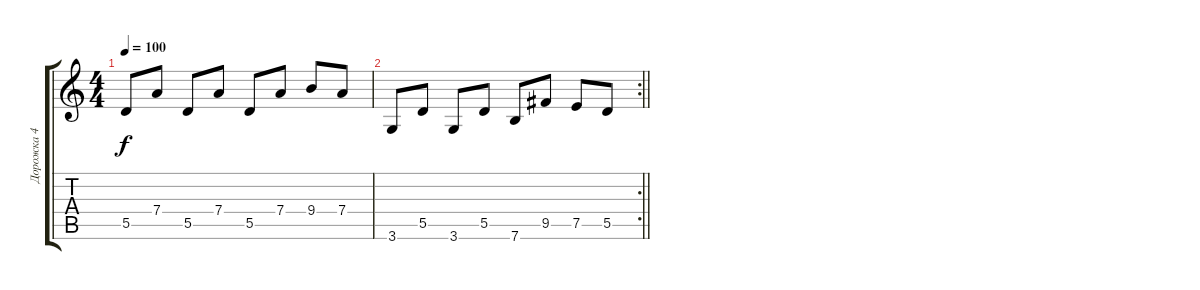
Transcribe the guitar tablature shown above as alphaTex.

\track ("Дорожка 4" "Дорожка 4") {instrument overdrivenguitar}
\staff {score tabs}
\tuning (E4 B3 G3 D3 A2 E2) {hide}
\ts (4 4)
\tempo 100
\clef g2
\ks c
5.5.8{dy f} 7.4.8 5.5.8 7.4.8 5.5.8 7.4.8 9.4.8 7.4.8 |
\rc 2
\barLineRight lightlight
3.6.8 5.5.8 3.6.8 5.5.8 7.6.8 9.5.8 7.5.8 5.5.8
